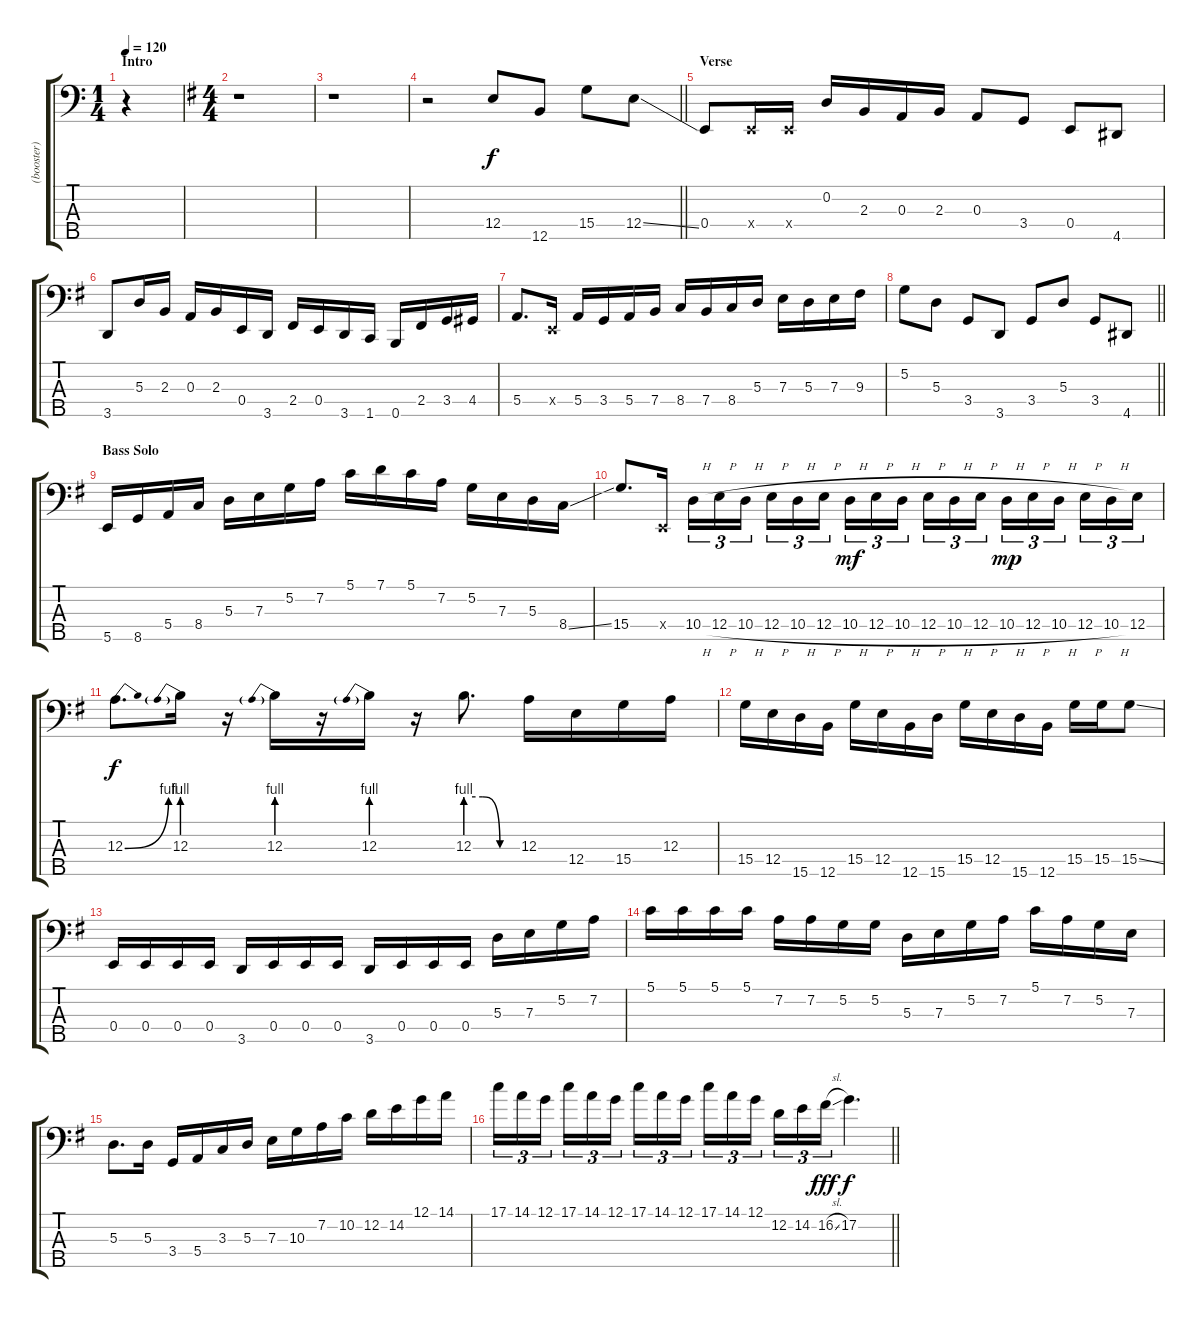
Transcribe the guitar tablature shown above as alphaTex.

\track ("(booster)" "(booster)") {instrument slapbass1}
\staff {score tabs}
\tuning (G2 D2 A1 E1 B0) {hide}
\ts (1 4)
\section ("" "Intro")
\tempo 120
\clef f4
\ks c
r.4{dy f instrument slapbass1} |
\ts (4 4)
\ks g
r.1 |
r.1{instrument distortionguitar} |
\barLineRight lightlight
\ks eminor
r.2 12.4.8 12.5.8 15.4.8 12.4{ss}.8 |
\section ("" "Verse")
0.4.8 0.4{x}.16 0.4{x}.16 0.2.16 2.3.16 0.3.16 2.3.16 0.3.8 3.4.8 0.4.8 4.5.8 |
3.5.8 5.3.16 2.3.16 0.3.16 2.3.16 0.4.16 3.5.16 2.4.16 0.4.16 3.5.16 1.5.16 0.5.16 2.4.16 3.4.16 4.4.16 |
5.4.8{d} 0.4{x}.16 5.4.16 3.4.16 5.4.16 7.4.16 8.4.16 7.4.16 8.4.16 5.3.16 7.3.16 5.3.16 7.3.16 9.3.16 |
\barLineRight lightlight
5.2.8 5.3.8 3.4.8 3.5.8 3.4.8 5.3.8 3.4.8 4.5.8 |
\section ("" "Bass Solo")
5.5.16{volume 16} 8.5.16 5.4.16 8.4.16 5.3.16 7.3.16 5.2.16 7.2.16 5.1.16 7.1.16 5.1.16 7.2.16 5.2.16 7.3.16 5.3.16 8.4{ss}.16 |
15.4.8{d} 0.4{x}.16 10.4{h}.16{tu (3 2)} 12.4{h}.16{tu (3 2)} 10.4{h}.16{tu (3 2) beam splitsecondary} 12.4{h}.16{tu (3 2)} 10.4{h}.16{tu (3 2)} 12.4{h}.16{tu (3 2)} 10.4{h}.16{tu (3 2) dy mf} 12.4{h}.16{tu (3 2)} 10.4{h}.16{tu (3 2) beam splitsecondary} 12.4{h}.16{tu (3 2)} 10.4{h}.16{tu (3 2)} 12.4{h}.16{tu (3 2)} 10.4{h}.16{tu (3 2) dy mp} 12.4{h}.16{tu (3 2)} 10.4{h}.16{tu (3 2) beam splitsecondary} 12.4{h}.16{tu (3 2)} 10.4{h}.16{tu (3 2)} 12.4.16{tu (3 2)} |
12.3{be (bend 0 0 60 4)}.8{d dy f} 12.3{be (prebend 0 4 60 4)}.16 r.16 12.3{be (prebend 0 4 60 4)}.16 r.16 12.3{be (prebend 0 4 60 4)}.16 r.16 12.3{be (custom 0 4 20 4 40 0 60 0)}.8{d} 12.3.16 12.4.16 15.4.16 12.3.16 |
15.4.16 12.4.16 15.5.16 12.5.16 15.4.16 12.4.16 12.5.16 15.5.16 15.4.16 12.4.16 15.5.16 12.5.16 15.4.16 15.4.16 15.4{ss}.8 |
0.4.16 0.4.16 0.4.16 0.4.16 3.5.16 0.4.16 0.4.16 0.4.16 3.5.16 0.4.16 0.4.16 0.4.16 5.3.16 7.3.16 5.2.16 7.2.16 |
5.1.16 5.1.16 5.1.16 5.1.16 7.2.16 7.2.16 5.2.16 5.2.16 5.3.16 7.3.16 5.2.16 7.2.16 5.1.16 7.2.16 5.2.16 7.3.16 |
5.3.8{d} 5.3.16 3.4.16 5.4.16 3.3.16 5.3.16 7.3.16 10.3.16 7.2.16 10.2.16 12.2.16 14.2.16 12.1.16 14.1.16 |
\barLineRight lightlight
17.1.16{tu (3 2)} 14.1.16{tu (3 2)} 12.1.16{tu (3 2) beam splitsecondary} 17.1.16{tu (3 2)} 14.1.16{tu (3 2)} 12.1.16{tu (3 2)} 17.1.16{tu (3 2)} 14.1.16{tu (3 2)} 12.1.16{tu (3 2) beam splitsecondary} 17.1.16{tu (3 2)} 14.1.16{tu (3 2)} 12.1.16{tu (3 2)} 12.2.16{tu (3 2)} 14.2.16{tu (3 2)} 16.2{sl}.16{tu (3 2) dy fff} 17.2.4{d dy f}
